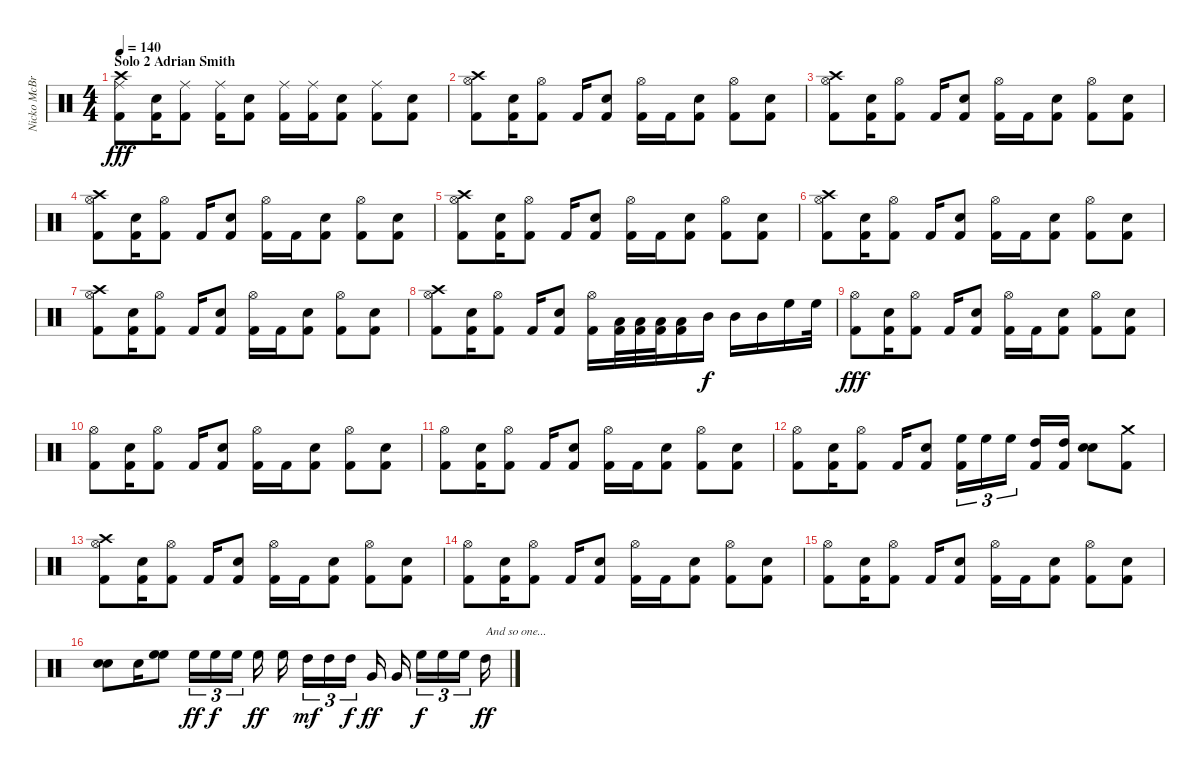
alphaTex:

\track ("Nicko McBrain" "Nicko McBr") {instrument percussion}
\staff {score}
\articulation defaults
\ts (4 4)
\section ("" "Solo 2 Adrian Smith")
\tempo 140
\clef neutral
\ks c
("Kick (hit) 2" "Ride (middle)" "Crash high (hit)").8{dy fff} ("Kick (hit) 2" "Snare (hit) 2").16 ("Kick (hit) 2" "Ride (middle)").8 ("Kick (hit) 2" "Ride (middle)").16 ("Kick (hit) 2" "Snare (hit) 2").8 ("Kick (hit) 2" "Ride (middle)").16 ("Kick (hit) 2" "Ride (middle)").16 ("Kick (hit) 2" "Snare (hit) 2").8 ("Kick (hit) 2" "Ride (middle)").8 ("Kick (hit) 2" "Snare (hit) 2").8 |
("Kick (hit) 2" "Hi-Hat (open)" "Crash high (hit)").8 ("Kick (hit) 2" "Snare (hit) 2").16 ("Kick (hit) 2" "Hi-Hat (open)").8 "Kick (hit) 2".16 ("Kick (hit) 2" "Snare (hit) 2").8 ("Kick (hit) 2" "Hi-Hat (open)").16 "Kick (hit) 2".16 ("Kick (hit) 2" "Snare (hit) 2").8 ("Kick (hit) 2" "Hi-Hat (open)").8 ("Kick (hit) 2" "Snare (hit) 2").8 |
("Kick (hit) 2" "Hi-Hat (open)" "Crash high (hit)").8 ("Kick (hit) 2" "Snare (hit) 2").16 ("Kick (hit) 2" "Hi-Hat (open)").8 "Kick (hit) 2".16 ("Kick (hit) 2" "Snare (hit) 2").8 ("Kick (hit) 2" "Hi-Hat (open)").16 "Kick (hit) 2".16 ("Kick (hit) 2" "Snare (hit) 2").8 ("Kick (hit) 2" "Hi-Hat (open)").8 ("Kick (hit) 2" "Snare (hit) 2").8 |
("Kick (hit) 2" "Hi-Hat (open)" "Crash high (hit)").8 ("Kick (hit) 2" "Snare (hit) 2").16 ("Kick (hit) 2" "Hi-Hat (open)").8 "Kick (hit) 2".16 ("Kick (hit) 2" "Snare (hit) 2").8 ("Kick (hit) 2" "Hi-Hat (open)").16 "Kick (hit) 2".16 ("Kick (hit) 2" "Snare (hit) 2").8 ("Kick (hit) 2" "Hi-Hat (open)").8 ("Kick (hit) 2" "Snare (hit) 2").8 |
("Kick (hit) 2" "Hi-Hat (open)" "Crash high (hit)").8 ("Kick (hit) 2" "Snare (hit) 2").16 ("Kick (hit) 2" "Hi-Hat (open)").8 "Kick (hit) 2".16 ("Kick (hit) 2" "Snare (hit) 2").8 ("Kick (hit) 2" "Hi-Hat (open)").16 "Kick (hit) 2".16 ("Kick (hit) 2" "Snare (hit) 2").8 ("Kick (hit) 2" "Hi-Hat (open)").8 ("Kick (hit) 2" "Snare (hit) 2").8 |
("Kick (hit) 2" "Hi-Hat (open)" "Crash high (hit)").8 ("Kick (hit) 2" "Snare (hit) 2").16 ("Kick (hit) 2" "Hi-Hat (open)").8 "Kick (hit) 2".16 ("Kick (hit) 2" "Snare (hit) 2").8 ("Kick (hit) 2" "Hi-Hat (open)").16 "Kick (hit) 2".16 ("Kick (hit) 2" "Snare (hit) 2").8 ("Kick (hit) 2" "Hi-Hat (open)").8 ("Kick (hit) 2" "Snare (hit) 2").8 |
("Kick (hit) 2" "Hi-Hat (open)" "Crash high (hit)").8 ("Kick (hit) 2" "Snare (hit) 2").16 ("Kick (hit) 2" "Hi-Hat (open)").8 "Kick (hit) 2".16 ("Kick (hit) 2" "Snare (hit) 2").8 ("Kick (hit) 2" "Hi-Hat (open)").16 "Kick (hit) 2".16 ("Kick (hit) 2" "Snare (hit) 2").8 ("Kick (hit) 2" "Hi-Hat (open)").8 ("Kick (hit) 2" "Snare (hit) 2").8 |
("Kick (hit) 2" "Hi-Hat (open)" "Crash high (hit)").8 ("Kick (hit) 2" "Snare (hit) 2").16 ("Kick (hit) 2" "Hi-Hat (open)").8 "Kick (hit) 2".16 ("Kick (hit) 2" "Snare (hit) 2").8 ("Kick (hit) 2" "Hi-Hat (open)").16 ("Kick (hit) 2" "Low Tom (hit)").32 ("Kick (hit) 2" "Low Tom (hit)").32 ("Kick (hit) 2" "Low Tom (hit)").32 ("Kick (hit) 2" "Low Tom (hit)").16 "Mid Tom (hit)".16{dy f} "Mid Tom (hit)".16 "Mid Tom (hit)".16 "High Floor Tom (hit)".16 "High Floor Tom (hit)".32 |
("Kick (hit) 2" "Hi-Hat (open)").8{dy fff} ("Kick (hit) 2" "Snare (hit) 2").16 ("Kick (hit) 2" "Hi-Hat (open)").8 "Kick (hit) 2".16 ("Kick (hit) 2" "Snare (hit) 2").8 ("Kick (hit) 2" "Hi-Hat (open)").16 "Kick (hit) 2".16 ("Kick (hit) 2" "Snare (hit) 2").8 ("Kick (hit) 2" "Hi-Hat (open)").8 ("Kick (hit) 2" "Snare (hit) 2").8 |
("Kick (hit) 2" "Hi-Hat (open)").8 ("Kick (hit) 2" "Snare (hit) 2").16 ("Kick (hit) 2" "Hi-Hat (open)").8 "Kick (hit) 2".16 ("Kick (hit) 2" "Snare (hit) 2").8 ("Kick (hit) 2" "Hi-Hat (open)").16 "Kick (hit) 2".16 ("Kick (hit) 2" "Snare (hit) 2").8 ("Kick (hit) 2" "Hi-Hat (open)").8 ("Kick (hit) 2" "Snare (hit) 2").8 |
("Kick (hit) 2" "Hi-Hat (open)").8 ("Kick (hit) 2" "Snare (hit) 2").16 ("Kick (hit) 2" "Hi-Hat (open)").8 "Kick (hit) 2".16 ("Kick (hit) 2" "Snare (hit) 2").8 ("Kick (hit) 2" "Hi-Hat (open)").16 "Kick (hit) 2".16 ("Kick (hit) 2" "Snare (hit) 2").8 ("Kick (hit) 2" "Hi-Hat (open)").8 ("Kick (hit) 2" "Snare (hit) 2").8 |
("Kick (hit) 2" "Hi-Hat (open)").8 ("Kick (hit) 2" "Snare (hit) 2").16 ("Kick (hit) 2" "Hi-Hat (open)").8 "Kick (hit) 2".16 ("Kick (hit) 2" "Snare (hit) 2").8 ("Kick (hit) 2" "High Floor Tom (hit)").16{tu (3 2)} "High Floor Tom (hit)".16{tu (3 2)} "High Floor Tom (hit)".16{tu (3 2)} ("Kick (hit) 2" "High Tom (hit)").16 ("Kick (hit) 2" "High Tom (hit)").16 ("Snare (hit) 2" "Snare (hit) 2").8{bd 120} ("Crash medium (hit)" "Kick (hit) 2").8 |
("Kick (hit) 2" "Hi-Hat (open)" "Crash high (hit)").8 ("Kick (hit) 2" "Snare (hit) 2").16 ("Kick (hit) 2" "Hi-Hat (open)").8 "Kick (hit) 2".16 ("Kick (hit) 2" "Snare (hit) 2").8 ("Kick (hit) 2" "Hi-Hat (open)").16 "Kick (hit) 2".16 ("Kick (hit) 2" "Snare (hit) 2").8 ("Kick (hit) 2" "Hi-Hat (open)").8 ("Kick (hit) 2" "Snare (hit) 2").8 |
("Kick (hit) 2" "Hi-Hat (open)").8 ("Kick (hit) 2" "Snare (hit) 2").16 ("Kick (hit) 2" "Hi-Hat (open)").8 "Kick (hit) 2".16 ("Kick (hit) 2" "Snare (hit) 2").8 ("Kick (hit) 2" "Hi-Hat (open)").16 "Kick (hit) 2".16 ("Kick (hit) 2" "Snare (hit) 2").8 ("Kick (hit) 2" "Hi-Hat (open)").8 ("Kick (hit) 2" "Snare (hit) 2").8 |
("Kick (hit) 2" "Hi-Hat (open)").8 ("Kick (hit) 2" "Snare (hit) 2").16 ("Kick (hit) 2" "Hi-Hat (open)").8 "Kick (hit) 2".16 ("Kick (hit) 2" "Snare (hit) 2").8 ("Kick (hit) 2" "Hi-Hat (open)").16 "Kick (hit) 2".16 ("Kick (hit) 2" "Snare (hit) 2").8 ("Kick (hit) 2" "Hi-Hat (open)").8 ("Kick (hit) 2" "Snare (hit) 2").8 |
("Snare (hit) 2" "Snare (hit) 2").8{bd 120} "Snare (hit) 2".16 ("High Floor Tom (hit)" "High Floor Tom (hit)").8{bd 120} "High Floor Tom (hit)".16{tu (3 2) dy ff} "High Floor Tom (hit)".16{tu (3 2) dy f} "High Floor Tom (hit)".16{tu (3 2)} "High Floor Tom (hit)".16{dy ff} "High Floor Tom (hit)".16 "High Tom (hit)".16{tu (3 2) dy mf} "High Tom (hit)".16{tu (3 2)} "High Tom (hit)".16{tu (3 2) dy f} "Very Low Tom (hit)".16{dy ff} "Very Low Tom (hit)".16 "High Floor Tom (hit)".16{tu (3 2) dy f} "High Floor Tom (hit)".16{tu (3 2)} "High Floor Tom (hit)".16{tu (3 2)} "High Tom (hit)".16{txt "And so one..." dy ff}
